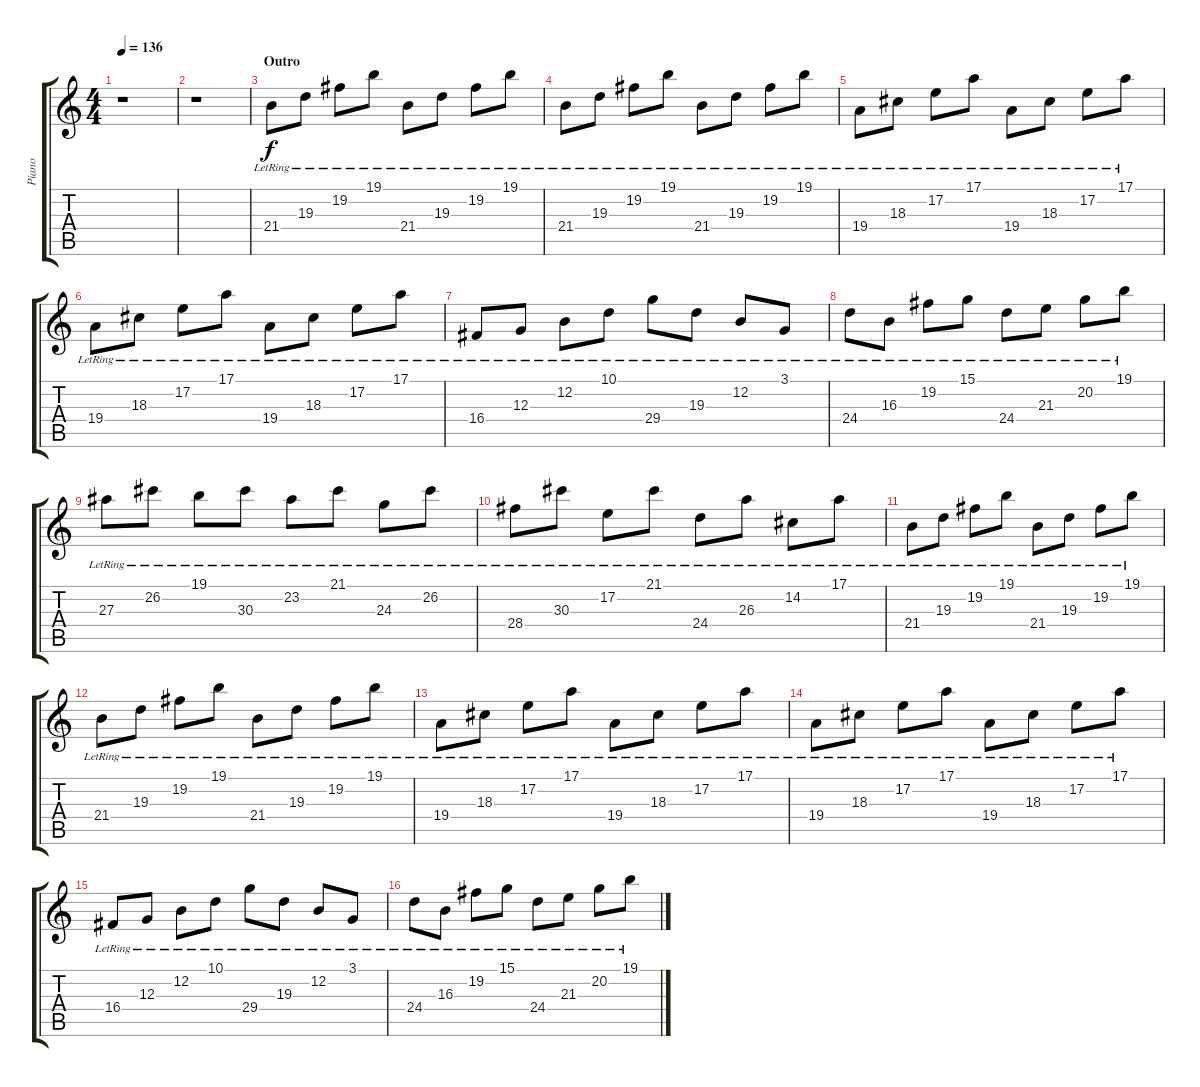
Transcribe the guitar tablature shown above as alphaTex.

\track ("Piano" "Piano") {instrument acousticgrandpiano}
\staff {score tabs}
\tuning (E4 B3 G3 D3 A2 E2) {hide}
\ts (4 4)
\tempo 136
\clef g2
\ks c
r.1{dy f} |
r.1 |
\section ("" "Outro")
21.4{lr}.8{volume 14 balance 8} 19.3{lr}.8 19.2{lr}.8 19.1{lr}.8 21.4{lr}.8 19.3{lr}.8 19.2{lr}.8 19.1{lr}.8 |
21.4{lr}.8 19.3{lr}.8 19.2{lr}.8 19.1{lr}.8 21.4{lr}.8 19.3{lr}.8 19.2{lr}.8 19.1{lr}.8 |
19.4{lr}.8 18.3{lr}.8 17.2{lr}.8 17.1{lr}.8 19.4{lr}.8 18.3{lr}.8 17.2{lr}.8 17.1{lr}.8 |
19.4{lr}.8 18.3{lr}.8 17.2{lr}.8 17.1{lr}.8 19.4{lr}.8 18.3{lr}.8 17.2{lr}.8 17.1{lr}.8 |
16.4{lr}.8 12.3{lr}.8 12.2{lr}.8 10.1{lr}.8 29.4{lr}.8 19.3{lr}.8 12.2{lr}.8 3.1{lr}.8 |
24.4{lr}.8 16.3{lr}.8 19.2{lr}.8 15.1{lr}.8 24.4{lr}.8 21.3{lr}.8 20.2{lr}.8 19.1{lr}.8 |
27.3{lr}.8 26.2{lr}.8 19.1{lr}.8 30.3{lr}.8 23.2{lr}.8 21.1{lr}.8 24.3{lr}.8 26.2{lr}.8 |
28.4{lr}.8 30.3{lr}.8 17.2{lr}.8 21.1{lr}.8 24.4{lr}.8 26.3{lr}.8 14.2{lr}.8 17.1{lr}.8 |
21.4{lr}.8{volume 14 balance 8} 19.3{lr}.8 19.2{lr}.8 19.1{lr}.8 21.4{lr}.8 19.3{lr}.8 19.2{lr}.8 19.1{lr}.8 |
21.4{lr}.8 19.3{lr}.8 19.2{lr}.8 19.1{lr}.8 21.4{lr}.8 19.3{lr}.8 19.2{lr}.8 19.1{lr}.8 |
19.4{lr}.8 18.3{lr}.8 17.2{lr}.8 17.1{lr}.8 19.4{lr}.8 18.3{lr}.8 17.2{lr}.8 17.1{lr}.8 |
19.4{lr}.8 18.3{lr}.8 17.2{lr}.8 17.1{lr}.8 19.4{lr}.8 18.3{lr}.8 17.2{lr}.8 17.1{lr}.8 |
16.4{lr}.8 12.3{lr}.8 12.2{lr}.8 10.1{lr}.8 29.4{lr}.8 19.3{lr}.8 12.2{lr}.8 3.1{lr}.8 |
24.4{lr}.8 16.3{lr}.8 19.2{lr}.8 15.1{lr}.8 24.4{lr}.8 21.3{lr}.8 20.2{lr}.8 19.1{lr}.8
